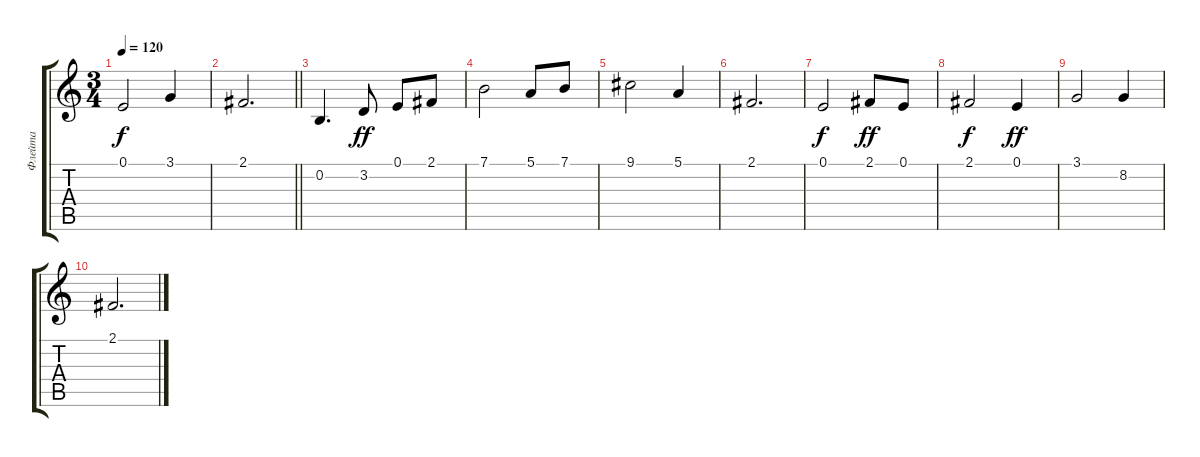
\track ("Флейта" "Флейта") {instrument flute}
\staff {score tabs}
\tuning (E4 B3 G3 D3 A2 E2) {hide}
\ts (3 4)
\tempo 120
\clef g2
\ks c
0.1.2{dy f} 3.1.4 |
\barLineRight lightlight
2.1.2{d} |
0.2.4{d} 3.2.8{dy ff} 0.1.8 2.1.8 |
7.1.2 5.1.8 7.1.8 |
9.1.2 5.1.4 |
2.1.2{d} |
0.1.2{dy f} 2.1.8{dy ff} 0.1.8 |
2.1.2{dy f} 0.1.4{dy ff} |
3.1.2 8.2.4 |
2.1.2{d}
